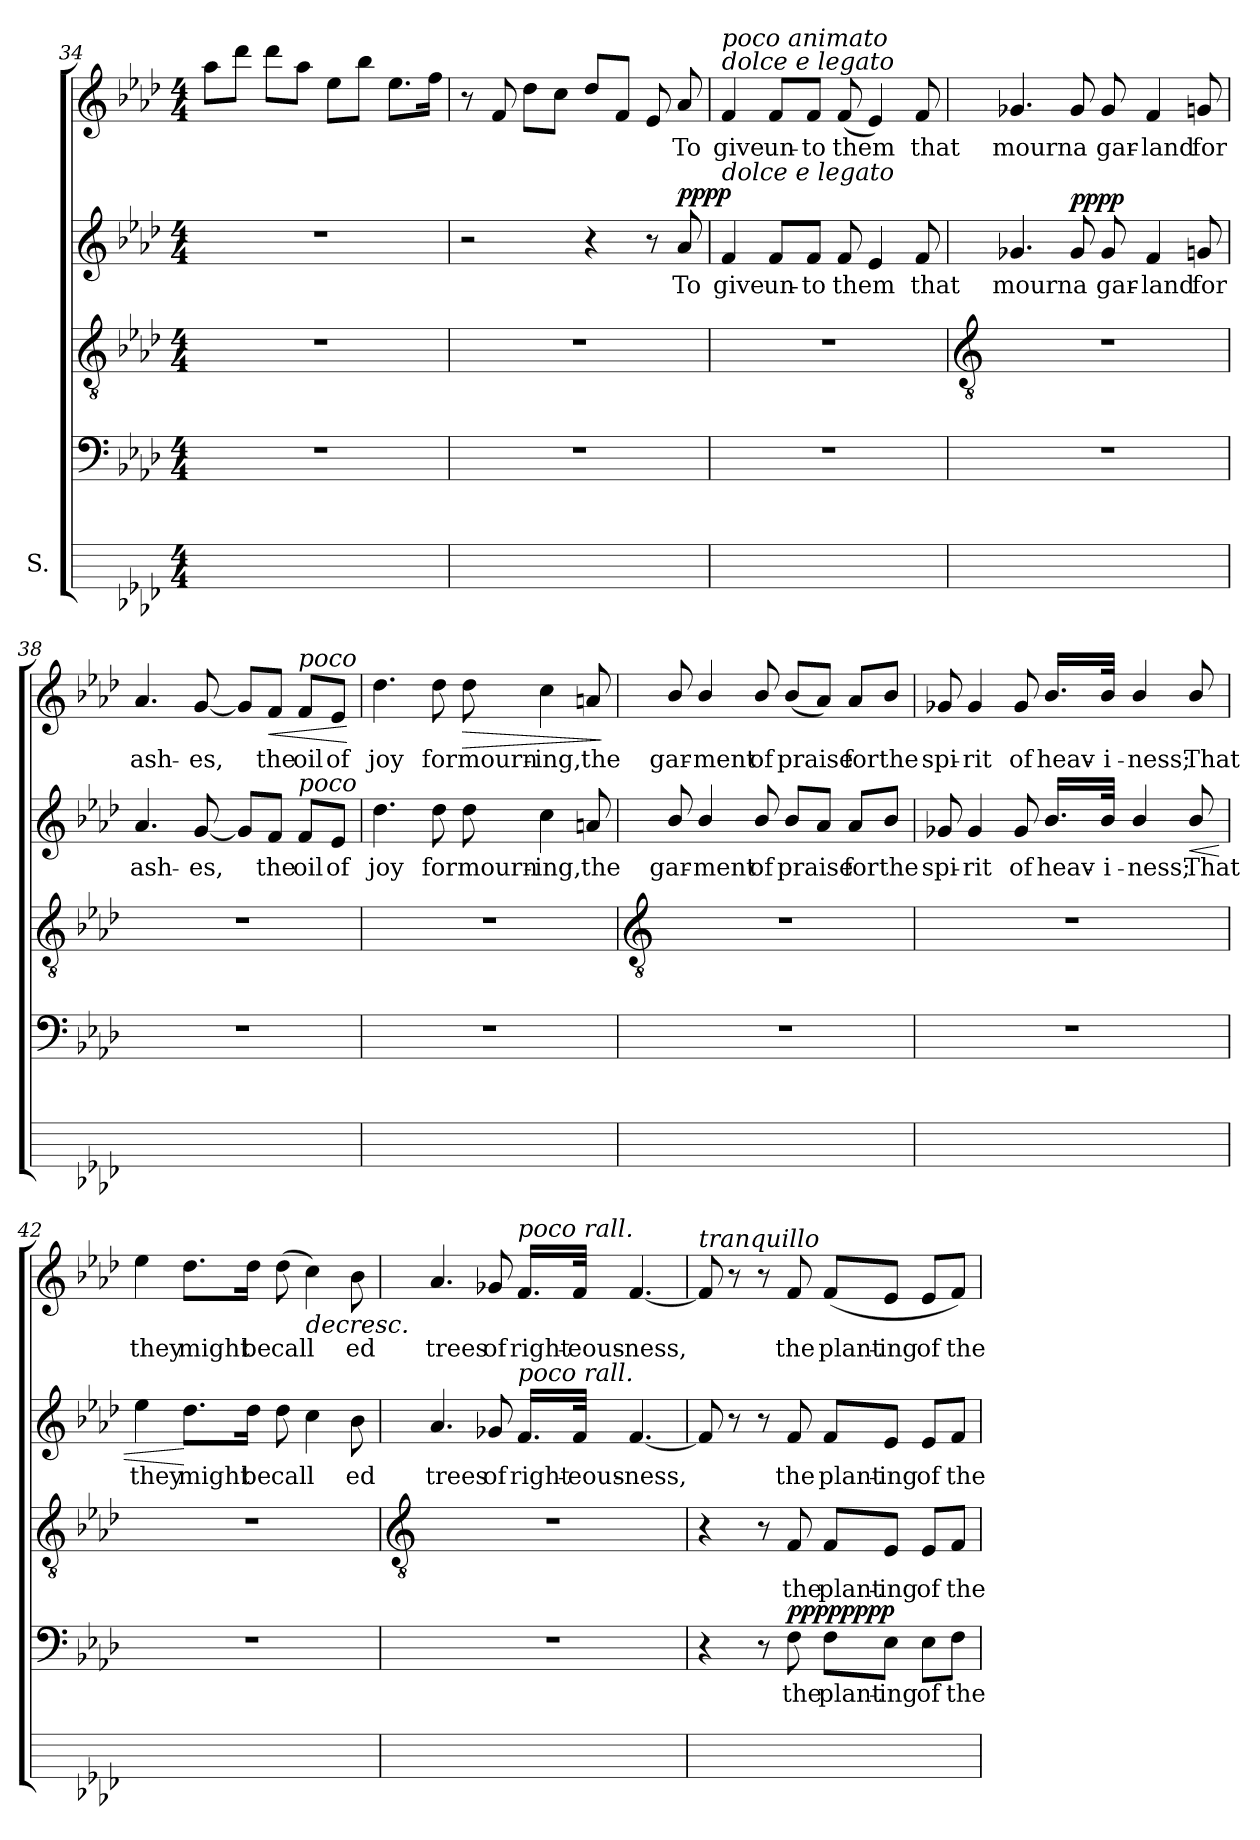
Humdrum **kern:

**kern	**kern	**text	**kern	**text	**kern	**text	**kern	**text	**dynam
*part1	*part1	*part1	*part1	*part1	*part1	*part1	*part1	*part1	*part1
*staff5	*staff4	*staff4	*staff3	*staff3	*staff2	*staff2	*staff1	*staff1	*staff1/2/3/4/5
*I"S.	*	*	*	*	*	*	*	*	*
!!LO:LB:g=z
*	*clefF4	*	*clefGv2	*	*clefG2	*	*clefG2	*	*
*k[b-e-a-d-]	*k[b-e-a-d-]	*	*k[b-e-a-d-]	*	*k[b-e-a-d-]	*	*k[b-e-a-d-]	*	*
*A-:	*A-:	*	*A-:	*	*A-:	*	*A-:	*	*
*M4/4	*M4/4	*	*M4/4	*	*M4/4	*	*M4/4	*	*
=34	=34	=34	=34	=34	=34	=34	=34	=34	=34
1ryy	1r	.	1r	.	1r	.	8aa-L	.	.
.	.	.	.	.	.	.	8ddd-J	.	.
.	.	.	.	.	.	.	8ddd-L	.	.
.	.	.	.	.	.	.	8aa-J	.	.
.	.	.	.	.	.	.	8ee-L	.	.
.	.	.	.	.	.	.	8bb-J	.	.
.	.	.	.	.	.	.	8.ee-L	.	.
.	.	.	.	.	.	.	16ffJ	.	.
=35	=35	=35	=35	=35	=35	=35	=35	=35	=35
1ryy	1r	.	1r	.	2r	.	8r	.	.
.	.	.	.	.	.	.	8f	.	.
.	.	.	.	.	.	.	8dd-L	.	.
.	.	.	.	.	.	.	8ccJ	.	.
.	.	.	.	.	4r	.	8dd-L	.	.
.	.	.	.	.	.	.	8fJ	.	.
.	.	.	.	.	8r	.	8e-	.	.
!	!	!	!	!	!	!LO:LY:b	!	!LO:LY:b	!LO:DY:a=2
!	!	!	!	!	!	!	!	!	!LO:DY:n=1:a
.	.	.	.	.	8a-	To	8a-	To	pp pp
=36	=36	=36	=36	=36	=36	=36	=36	=36	=36
!	!	!	!	!	!	!	!LO:TX:a:i:t=poco animato\ndolce e legato	!	!
!	!	!	!	!	!LO:TX:a:i:t=dolce e legato	!	!	!	!
!	!	!	!	!	!	!LO:LY:b	!	!LO:LY:b	!
1ryy	1r	.	1r	.	4f	give	4f	give	.
!	!	!	!	!	!	!LO:LY:b	!	!LO:LY:b	!
.	.	.	.	.	8fL	un-	8fL	un-	.
!	!	!	!	!	!	!LO:LY:b	!	!LO:LY:b	!
.	.	.	.	.	8fJ	-to	8fJ	-to	.
!	!	!	!	!	!	!LO:LY:b	!	!LO:LY:b	!
.	.	.	.	.	8f	them	(<8f	them	.
.	.	.	.	.	4e-	.	4e-)	.	.
!	!	!	!	!	!	!LO:LY:b	!	!LO:LY:b	!
.	.	.	.	.	8f	that	8f	that	.
!!LO:LB:g=z
=37	=37	=37	=37	=37	=37	=37	=37	=37	=37
*	*	*	*clefGv2	*	*	*	*	*	*
!	!	!	!	!	!	!LO:LY:b	!	!LO:LY:b	!
1ryy	1r	.	1r	.	4.g-X	mourn	4.g-X	mourn	.
!	!	!	!	!	!	!LO:LY:b	!	!LO:LY:b	!LO:DY:a=2
!	!	!	!	!	!	!	!	!	!LO:DY:n=1:a
.	.	.	.	.	8g-	a	8g-	a	pp pp
!	!	!	!	!	!	!LO:LY:b	!	!LO:LY:b	!
.	.	.	.	.	8g-	gar-	8g-	gar-	.
!	!	!	!	!	!	!LO:LY:b	!	!LO:LY:b	!
.	.	.	.	.	4f	-land	4f	-land	.
!	!	!	!	!	!	!LO:LY:b	!	!LO:LY:b	!
.	.	.	.	.	8gn	for	8gn	for	.
=38	=38	=38	=38	=38	=38	=38	=38	=38	=38
!	!	!	!	!	!	!LO:LY:b	!	!LO:LY:b	!
1ryy	1r	.	1r	.	4.a-	ash-	4.a-	ash-	.
!	!	!	!	!	!	!LO:LY:b	!	!LO:LY:b	!
.	.	.	.	.	[8g	-es,	[8g	-es,	.
.	.	.	.	.	8gL]	.	8gL]	.	.
!	!	!	!	!	!	!LO:LY:b	!	!LO:LY:b	!LO:HP:b
.	.	.	.	.	8fJ	the	8fJ	the	<
!	!	!	!	!	!	!	!LO:TX:a:i:t=poco	!	!
!	!	!	!	!	!LO:TX:a:i:t=poco	!	!	!	!
!	!	!	!	!	!	!LO:LY:b	!	!LO:LY:b	!
.	.	.	.	.	8fL	oil	8fL	oil	.
!	!	!	!	!	!	!LO:LY:b	!	!LO:LY:b	!
.	.	.	.	.	8e-J	of	8e-J	of	.
.	.	.	.	.	.	.	.	.	[
=39	=39	=39	=39	=39	=39	=39	=39	=39	=39
!	!	!	!	!	!	!LO:LY:b	!	!LO:LY:b	!
1ryy	1r	.	1r	.	4.dd-	joy	4.dd-	joy	.
!	!	!	!	!	!	!LO:LY:b	!	!LO:LY:b	!
.	.	.	.	.	8dd-	for	8dd-	for	.
!	!	!	!	!	!	!LO:LY:b	!	!LO:LY:b	!LO:HP:b
.	.	.	.	.	8dd-	mourn-	8dd-	mourn-	>
!	!	!	!	!	!	!LO:LY:b	!	!LO:LY:b	!
.	.	.	.	.	4cc	-ing,	4cc	-ing,	.
!	!	!	!	!	!	!LO:LY:b	!	!LO:LY:b	!
.	.	.	.	.	8an	the	8an	the	.
.	.	.	.	.	.	.	.	.	]
!!LO:LB:g=z
=40	=40	=40	=40	=40	=40	=40	=40	=40	=40
*	*	*	*clefGv2	*	*	*	*	*	*
!	!	!	!	!	!	!LO:LY:b	!	!LO:LY:b	!
1ryy	1r	.	1r	.	8b-/	gar-	8b-/	gar-	.
!	!	!	!	!	!	!LO:LY:b	!	!LO:LY:b	!
.	.	.	.	.	4b-/	-ment	4b-/	-ment	.
!	!	!	!	!	!	!LO:LY:b	!	!LO:LY:b	!
.	.	.	.	.	8b-/	of	8b-/	of	.
!	!	!	!	!	!	!LO:LY:b	!	!LO:LY:b	!
.	.	.	.	.	8b-/L	praise	(<8b-/L	praise	.
.	.	.	.	.	8a-/J	.	8a-/J)	.	.
!	!	!	!	!	!	!LO:LY:b	!	!LO:LY:b	!
.	.	.	.	.	8a-/L	for	8a-/L	for	.
!	!	!	!	!	!	!LO:LY:b	!	!LO:LY:b	!
.	.	.	.	.	8b-/J	the	8b-/J	the	.
=41	=41	=41	=41	=41	=41	=41	=41	=41	=41
!	!	!	!	!	!	!LO:LY:b	!	!LO:LY:b	!
1ryy	1r	.	1r	.	8g-X/	spi-	8g-X/	spi-	.
!	!	!	!	!	!	!LO:LY:b	!	!LO:LY:b	!
.	.	.	.	.	4g-/	-rit	4g-/	-rit	.
!	!	!	!	!	!	!LO:LY:b	!	!LO:LY:b	!
.	.	.	.	.	8g-/	of	8g-/	of	.
!	!	!	!	!	!	!LO:LY:b	!	!LO:LY:b	!
.	.	.	.	.	16.b-/LL	heav-	16.b-/LL	heav-	.
!	!	!	!	!	!	!LO:LY:b	!	!LO:LY:b	!
.	.	.	.	.	32b-/JJ	-i-	32b-/JJ	-i-	.
!	!	!	!	!	!	!LO:LY:b	!	!LO:LY:b	!
.	.	.	.	.	4b-/	-ness;	4b-/	-ness;	.
!	!	!	!	!	!	!LO:LY:b	!	!LO:LY:b	!LO:HP:b=2
!	!	!	!	!	!	!	!	!	!LO:HP:n=1:b
.	.	.	.	.	8b-/	That	8b-/	That	< <
=42	=42	=42	=42	=42	=42	=42	=42	=42	=42
!	!	!	!	!	!	!LO:LY:b	!	!LO:LY:b	!
1ryy	1r	.	1r	.	4ee-	they	4ee-	they	.
!	!	!	!	!	!	!LO:LY:b	!	!LO:LY:b	!
.	.	.	.	.	8.dd-L	might	8.dd-L	might	] [
!	!	!	!	!	!	!LO:LY:b	!	!LO:LY:b	!
.	.	.	.	.	16dd-J	be	16dd-J	be	.
!	!	!	!	!	!	!LO:LY:b	!	!LO:LY:b	!
.	.	.	.	.	8dd-	call	(>8dd-	call	.
!	!	!	!	!	!	!	!	!	!LO:HP:b
.	.	.	.	.	4cc	.	4cc)	.	>
!	!	!	!	!	!	!LO:LY:b	!	!LO:LY:b	!
.	.	.	.	.	8b-	ed	8b-	ed	.
.	.	.	.	.	.	.	.	.	[
!!LO:LB:g=z
=43	=43	=43	=43	=43	=43	=43	=43	=43	=43
*	*	*	*clefGv2	*	*	*	*	*	*
!	!	!	!	!	!	!LO:LY:b	!	!LO:LY:b	!
1ryy	1r	.	1r	.	4.a-	trees	4.a-	trees	.
!	!	!	!	!	!	!LO:LY:b	!	!LO:LY:b	!
.	.	.	.	.	8g-X	of	8g-X	of	.
!	!	!	!	!	!	!	!LO:TX:a:i:t=poco rall.	!	!
!	!	!	!	!	!LO:TX:a:i:t=poco rall.	!	!	!	!
!	!	!	!	!	!	!LO:LY:b	!	!LO:LY:b	!
.	.	.	.	.	16.fLL	right-	16.fLL	right-	.
!	!	!	!	!	!	!LO:LY:b	!	!LO:LY:b	!
.	.	.	.	.	32fJJ	-eous-	32fJJ	-eous-	.
!	!	!	!	!	!	!LO:LY:b	!	!LO:LY:b	!
.	.	.	.	.	[4.f	-ness,	[4.f	-ness,	.
=44	=44	=44	=44	=44	=44	=44	=44	=44	=44
!	!	!	!	!	!	!	!LO:TX:a:i:t=tranquillo	!	!
1ryy	4r	.	4r	.	8f]	.	8f]	.	.
.	.	.	.	.	8r	.	8r	.	.
.	8r	.	8r	.	8r	.	8r	.	.
!	!	!LO:LY:b	!	!LO:LY:b	!	!LO:LY:b	!	!LO:LY:b	!LO:DY:a=4
!	!	!	!	!	!	!	!	!	!LO:DY:n=1:a=3
!	!	!	!	!	!	!	!	!	!LO:DY:n=2:a=2
!	!	!	!	!	!	!	!	!	!LO:DY:n=3:a
.	8F	the	8F	the	8f	the	8f	the	pp pp pp pp
!	!	!LO:LY:b	!	!LO:LY:b	!	!LO:LY:b	!	!LO:LY:b	!
.	8FL	plant-	8FL	plant-	8fL	plant-	(<8fL	plant-	.
!	!	!LO:LY:b	!	!LO:LY:b	!	!LO:LY:b	!	!LO:LY:b	!
.	8E-J	-ing	8E-J	-ing	8e-J	-ing	8e-J	-ing	.
!	!	!LO:LY:b	!	!LO:LY:b	!	!LO:LY:b	!	!LO:LY:b	!
.	8E-L	of	8E-L	of	8e-L	of	8e-L	of	.
!	!	!LO:LY:b	!	!LO:LY:b	!	!LO:LY:b	!	!LO:LY:b	!
.	8FJ	the	8FJ	the	8fJ	the	8fJ)	the	.
=	=	=	=	=	=	=	=	=	=
*-	*-	*-	*-	*-	*-	*-	*-	*-	*-
